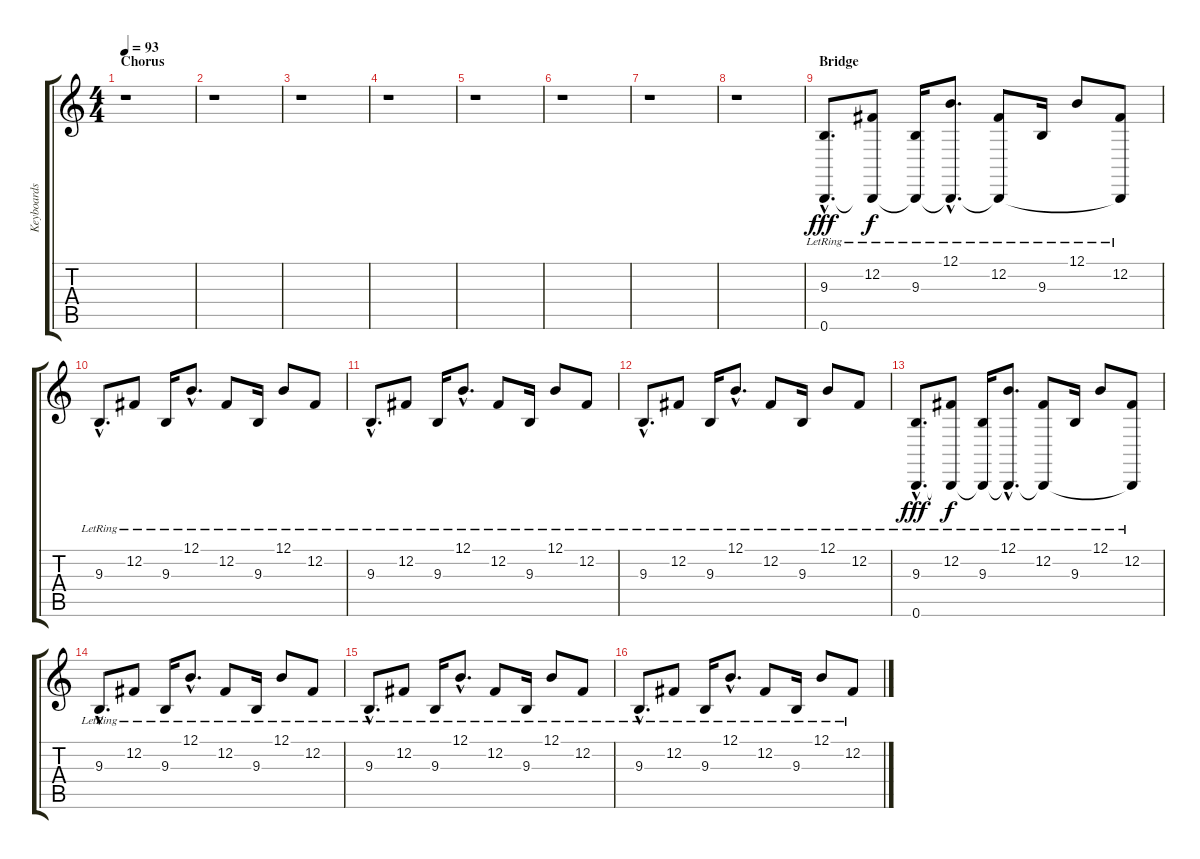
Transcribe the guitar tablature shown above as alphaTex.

\track ("Keyboards" "Keyboards") {instrument electricgrandpiano}
\staff {score tabs}
\tuning (B3 Gb3 D3 A2 E2 B1) {hide}
\ts (4 4)
\section ("" "Chorus")
\tempo 93
\clef g2
\ks c
r.1{dy f} |
r.1 |
r.1 |
r.1 |
r.1 |
r.1 |
r.1 |
r.1 |
\section ("" "Bridge")
(9.3{hac lr} 0.6{hac}).8{d dy fff} (12.2{lr} 0.6{t}).8{dy f} (9.3{lr} 0.6{t}).16 (12.1{hac lr} 0.6{hac t}).8{d} (12.2{lr} 0.6{t}).8 9.3{lr}.16 12.1{lr}.8 (12.2{lr} 0.6{t}).8 |
9.3{hac lr}.8{d} 12.2{lr}.8 9.3{lr}.16 12.1{hac lr}.8{d} 12.2{lr}.8 9.3{lr}.16 12.1{lr}.8 12.2{lr}.8 |
9.3{hac lr}.8{d} 12.2{lr}.8 9.3{lr}.16 12.1{hac lr}.8{d} 12.2{lr}.8 9.3{lr}.16 12.1{lr}.8 12.2{lr}.8 |
9.3{hac lr}.8{d} 12.2{lr}.8 9.3{lr}.16 12.1{hac lr}.8{d} 12.2{lr}.8 9.3{lr}.16 12.1{lr}.8 12.2{lr}.8 |
(9.3{hac lr} 0.6{hac}).8{d dy fff} (12.2{lr} 0.6{t}).8{dy f} (9.3{lr} 0.6{t}).16 (12.1{hac lr} 0.6{hac t}).8{d} (12.2{lr} 0.6{t}).8 9.3{lr}.16 12.1{lr}.8 (12.2{lr} 0.6{t}).8 |
9.3{hac lr}.8{d} 12.2{lr}.8 9.3{lr}.16 12.1{hac lr}.8{d} 12.2{lr}.8 9.3{lr}.16 12.1{lr}.8 12.2{lr}.8 |
9.3{hac lr}.8{d} 12.2{lr}.8 9.3{lr}.16 12.1{hac lr}.8{d} 12.2{lr}.8 9.3{lr}.16 12.1{lr}.8 12.2{lr}.8 |
9.3{hac lr}.8{d} 12.2{lr}.8 9.3{lr}.16 12.1{hac lr}.8{d} 12.2{lr}.8 9.3{lr}.16 12.1{lr}.8 12.2{lr}.8
